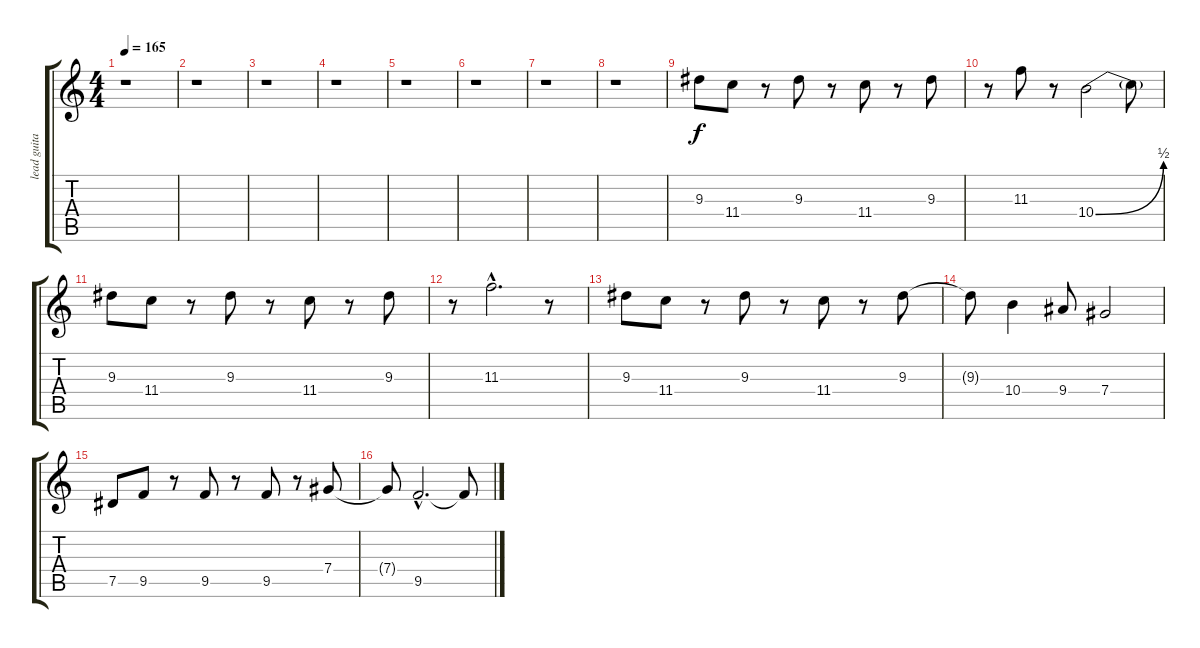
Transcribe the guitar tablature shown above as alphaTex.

\track ("lead guitar " "lead guita") {instrument overdrivenguitar}
\staff {score tabs}
\tuning (Eb4 Bb3 Gb3 Db3 Ab2 Eb2) {hide}
\ts (4 4)
\tempo 165
\clef g2
\ks c
r.1{dy f} |
r.1 |
r.1 |
r.1 |
r.1 |
r.1 |
r.1 |
r.1 |
9.3.8 11.4.8 r.8 9.3.8 r.8 11.4.8 r.8 9.3.8 |
r.8 11.3.8 r.8 10.4{be (bend 0 0 60 2)}.2 10.4{t}.8 |
9.3.8 11.4.8 r.8 9.3.8 r.8 11.4.8 r.8 9.3.8 |
r.8 11.3{hac}.2{d} r.8 |
9.3.8 11.4.8 r.8 9.3.8 r.8 11.4.8 r.8 9.3.8 |
9.3{t}.8 10.4.4 9.4.8 7.4.2 |
7.5.8 9.5.8 r.8 9.5.8 r.8 9.5.8 r.8 7.4.8 |
7.4{t}.8 9.5{hac}.2{d} 9.5{t}.8
